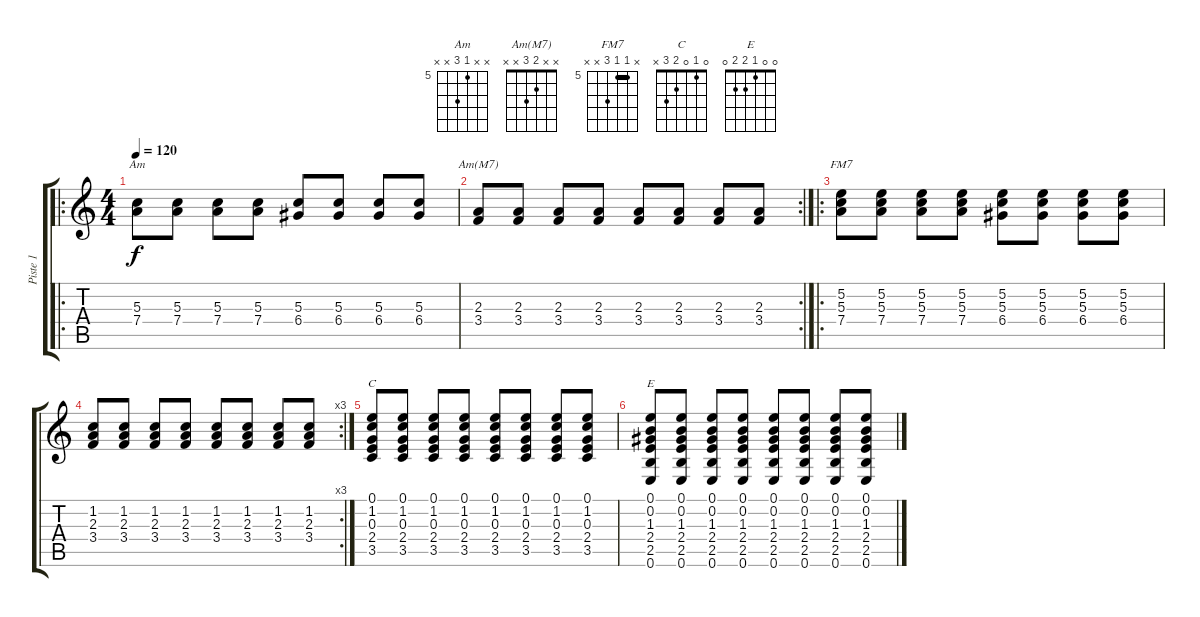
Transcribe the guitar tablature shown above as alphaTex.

\track ("Piste 1" "Piste 1") {instrument overdrivenguitar}
\staff {score tabs}
\tuning (E4 B3 G3 D3 A2 E2) {hide}
\chord ("Am" x x 5 7 x x) {firstfret 5}
\chord ("Am(M7)" x x 2 3 x x)
\chord ("FM7" x 5 5 7 x x) {firstfret 5 barre 5}
\chord ("C" 0 1 0 2 3 x)
\chord ("E" 0 0 1 2 2 0)
\ro
\ts (4 4)
\tempo 120
\clef g2
\ks c
(5.3 7.4).8{ch "Am" dy f instrument overdrivenguitar} (5.3 7.4).8 (5.3 7.4).8 (5.3 7.4).8 (5.3 6.4).8 (5.3 6.4).8 (5.3 6.4).8 (5.3 6.4).8 |
\rc 2
(2.3 3.4).8{ch "Am(M7)"} (2.3 3.4).8 (2.3 3.4).8 (2.3 3.4).8 (2.3 3.4).8 (2.3 3.4).8 (2.3 3.4).8 (2.3 3.4).8 |
\ro
(5.2 5.3 7.4).8{ch "FM7"} (5.2 5.3 7.4).8 (5.2 5.3 7.4).8 (5.2 5.3 7.4).8 (5.2 5.3 6.4).8 (5.2 5.3 6.4).8 (5.2 5.3 6.4).8 (5.2 5.3 6.4).8 |
\rc 3
(1.2 2.3 3.4).8 (1.2 2.3 3.4).8 (1.2 2.3 3.4).8 (1.2 2.3 3.4).8 (1.2 2.3 3.4).8 (1.2 2.3 3.4).8 (1.2 2.3 3.4).8 (1.2 2.3 3.4).8 |
(0.1 1.2 0.3 2.4 3.5).8{ch "C"} (0.1 1.2 0.3 2.4 3.5).8 (0.1 1.2 0.3 2.4 3.5).8 (0.1 1.2 0.3 2.4 3.5).8 (0.1 1.2 0.3 2.4 3.5).8 (0.1 1.2 0.3 2.4 3.5).8 (0.1 1.2 0.3 2.4 3.5).8 (0.1 1.2 0.3 2.4 3.5).8 |
(0.1 0.2 1.3 2.4 2.5 0.6).8{ch "E"} (0.1 0.2 1.3 2.4 2.5 0.6).8 (0.1 0.2 1.3 2.4 2.5 0.6).8 (0.1 0.2 1.3 2.4 2.5 0.6).8 (0.1 0.2 1.3 2.4 2.5 0.6).8 (0.1 0.2 1.3 2.4 2.5 0.6).8 (0.1 0.2 1.3 2.4 2.5 0.6).8 (0.1 0.2 1.3 2.4 2.5 0.6).8
